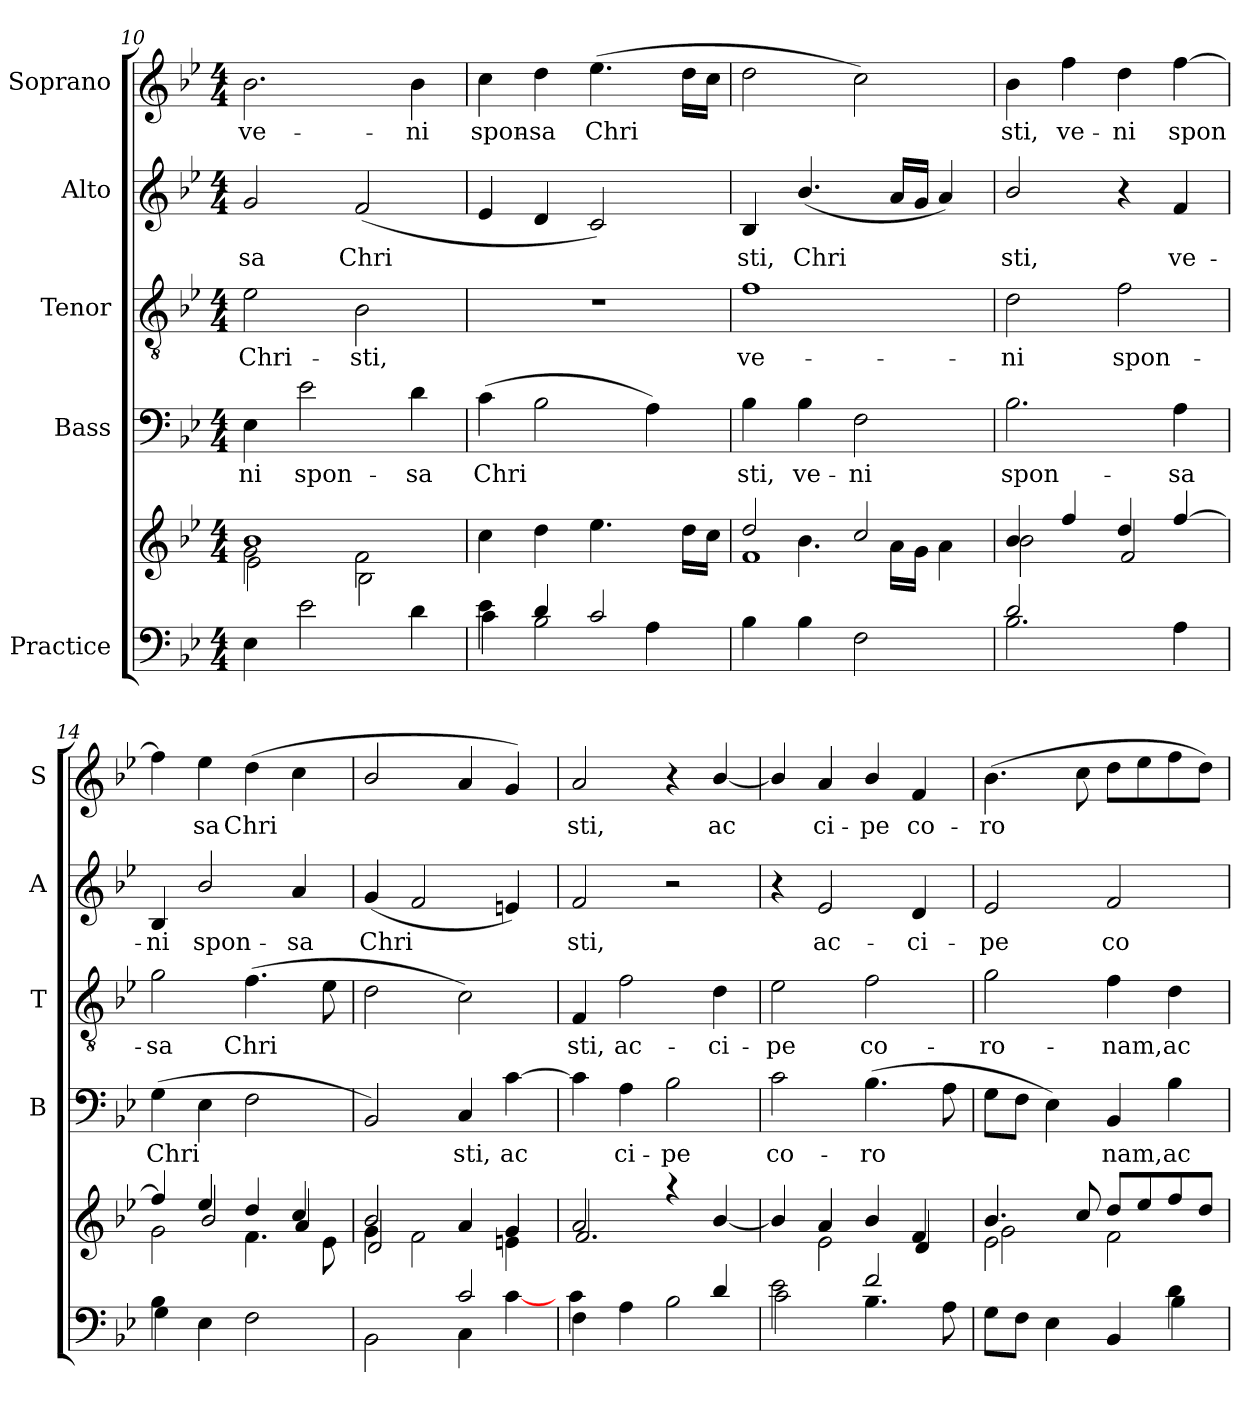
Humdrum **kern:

**kern	**kern	**kern	**text	**kern	**text	**kern	**text	**kern	**text
*part5	*part5	*part4	*part4	*part3	*part3	*part2	*part2	*part1	*part1
*staff6	*staff5	*staff4	*staff4	*staff3	*staff3	*staff2	*staff2	*staff1	*staff1
*I"Practice	*	*I"Bass	*	*I"Tenor	*	*I"Alto	*	*I"Soprano	*
*	*	*I'B	*	*I'T	*	*I'A	*	*I'S	*
*clefF4	*clefG2	*clefF4	*	*clefGv2	*	*clefG2	*	*clefG2	*
*k[b-e-]	*k[b-e-]	*k[b-e-]	*	*k[b-e-]	*	*k[b-e-]	*	*k[b-e-]	*
*B-:	*B-:	*B-:	*	*B-:	*	*B-:	*	*B-:	*
*M4/4	*M4/4	*M4/4	*	*M4/4	*	*M4/4	*	*M4/4	*
=10	=10	=10	=10	=10	=10	=10	=10	=10	=10
*	*^	*	*	*	*	*	*	*	*
*	*	*^	*	*	*	*	*	*	*	*
!	!	!	!	!	!LO:LY:b	!	!LO:LY:b	!	!LO:LY:b	!	!LO:LY:b
4E-\	1b-	2g\	2e-\	4E-\	-ni	2e-\	Chri-	2g/	-sa	2.b-\	ve-
!	!	!	!	!	!LO:LY:b	!	!	!	!	!	!
2e-\	.	.	.	2e-\	spon-	.	.	.	.	.	.
!	!	!	!	!	!	!	!LO:LY:b	!	!LO:LY:b	!	!
.	.	2f\	2B-\	.	.	2B-\	-sti,	(<2f/	Chri­	.	.
!	!	!	!	!	!LO:LY:b	!	!	!	!	!	!LO:LY:b
4d\	.	.	.	4d\	-sa	.	.	.	.	4b-\	-ni
*	*v	*v	*v	*	*	*	*	*	*	*	*
=11	=11	=11	=11	=11	=11	=11	=11	=11	=11
*^	*	*	*	*	*	*	*	*	*
*	*^	*	*	*	*	*	*	*	*	*
!	!	!	!	!	!LO:LY:b	!	!	!	!	!	!LO:LY:b
4e-\	1ryy	4c\	4cc\	(>4c\	Chri­	1r	.	4e-/	.	4cc\	spon-
!	!	!	!	!	!	!	!	!	!	!	!LO:LY:b
4d/	.	2B-\	4dd\	2B-\	.	.	.	4d/	.	4dd\	-sa
!	!	!	!	!	!	!	!	!	!	!	!LO:LY:b
2c/	.	.	4.ee-\	.	.	.	.	2c/)	.	(>4.ee-\	Chri­
.	.	4A\	.	4A\)	.	.	.	.	.	.	.
.	.	.	16dd\LL	.	.	.	.	.	.	16dd\LL	.
.	.	.	16cc\JJ	.	.	.	.	.	.	16cc\JJ	.
*v	*v	*v	*	*	*	*	*	*	*	*	*
=12	=12	=12	=12	=12	=12	=12	=12	=12	=12
*	*^	*	*	*	*	*	*	*	*
*	*	*^	*	*	*	*	*	*	*	*
!	!	!	!	!	!LO:LY:b	!	!LO:LY:b	!	!LO:LY:b	!	!
4B-\	2dd/	4ryy	1f	4B-\	sti,	1f	ve-	4B-/	sti,	2dd\	.
!	!	!	!	!	!LO:LY:b	!	!	!	!LO:LY:b	!	!
4B-\	.	4.b-\	.	4B-\	ve-	.	.	(<4.b-/	Chri­	.	.
!	!	!	!	!	!LO:LY:b	!	!	!	!	!	!
2F\	2cc/	.	.	2F\	-ni	.	.	.	.	2cc\)	.
.	.	16a\LL	.	.	.	.	.	16a/LL	.	.	.
.	.	16g\JJ	.	.	.	.	.	16g/JJ	.	.	.
.	.	4a\	.	.	.	.	.	4a/)	.	.	.
!!LO:LB:g=z
=13	=13	=13	=13	=13	=13	=13	=13	=13	=13	=13	=13
*^	*	*	*	*	*	*	*	*	*	*	*
!	!	!	!	!	!	!LO:LY:b	!	!LO:LY:b	!	!LO:LY:b	!	!LO:LY:b
2d/	2.B-\	4b-/	2b-\	2ryy	2.B-\	spon-	2d\	-ni	2b-/	sti,	4b-\	sti,
!	!	!	!	!	!	!	!	!	!	!	!	!LO:LY:b
.	.	4ff/	.	.	.	.	.	.	.	.	4ff\	ve-
!	!	!	!	!	!	!	!	!LO:LY:b	!	!	!	!LO:LY:b
2ryy	.	4dd/	2ryy	2f/	.	.	2f\	spon-	4r	.	4dd\	-ni
!	!	!	!	!	!	!LO:LY:b	!	!	!	!LO:LY:b	!	!LO:LY:b
.	4A\	[>4ff/	.	.	4A\	-sa	.	.	4f/	ve-	[4ff\	spon­
=14	=14	=14	=14	=14	=14	=14	=14	=14	=14	=14	=14	=14
!	!	!	!	!	!	!LO:LY:b	!	!LO:LY:b	!	!LO:LY:b	!	!
4B-\	4G\	4ff/]	2g\	4ryy	(>4G\	Chri­	2g\	-sa	4B-/	-ni	4ff\]	.
!	!	!	!	!	!	!	!	!	!	!LO:LY:b	!	!LO:LY:b
2.ryy	4E-\	4ee-/	.	2b-/	4E-\	.	.	.	2b-/	spon-	4ee-\	sa
!	!	!	!	!	!	!	!	!LO:LY:b	!	!	!	!LO:LY:b
.	2F\	4dd/	4.f\	.	2F\	.	(>4.f\	Chri­	.	.	(<4dd\	Chri­
!	!	!	!	!	!	!	!	!	!	!LO:LY:b	!	!
.	.	4cc/	.	4a/	.	.	.	.	4a/	-sa	4cc\	.
.	.	.	8e-\	.	.	.	8e-\	.	.	.	.	.
=15	=15	=15	=15	=15	=15	=15	=15	=15	=15	=15	=15	=15
!	!	!	!	!	!	!	!	!	!	!LO:LY:b	!	!
2ryy	2BB-\	2b-/	4g\	2d/	2BB-/)	.	2d\	.	(<4g/	Chri­	2b-/	.
.	.	.	2f\	.	.	.	.	.	2f/	.	.	.
!	!	!	!	!	!	!LO:LY:b	!	!	!	!	!	!
2c/	4C\	4a/	.	2ryy	4C/	sti,	2c\)	.	.	.	4a/	.
!	!	!	!	!	!	!LO:LY:b	!	!	!	!	!	!
.	[4c\	4g/	4en\	.	[4c\	ac­	.	.	4en/)	.	4g/)	.
*	*	*	*v	*v	*	*	*	*	*	*	*	*
=16	=16	=16	=16	=16	=16	=16	=16	=16	=16	=16	=16
!	!	!	!	!	!	!	!LO:LY:b	!	!LO:LY:b	!	!LO:LY:b
4F\	4c\	2a/	2.f/	4c\]	.	4F/	sti,	2f/	sti,	2a/	sti,
!	!	!	!	!	!LO:LY:b	!	!LO:LY:b	!	!	!	!
2ryy	4A\	.	.	4A\	ci-	2f\	ac-	.	.	.	.
!	!	!	!	!	!LO:LY:b	!	!	!	!	!	!
.	2B-\	4raa	.	2B-\	-pe	.	.	2r	.	4r	.
!	!	!	!	!	!	!	!LO:LY:b	!	!	!	!LO:LY:b
4d/	.	[>4b-/	4ryy	.	.	4d\	-ci-	.	.	[4b-/	ac­
=17	=17	=17	=17	=17	=17	=17	=17	=17	=17	=17	=17
!	!	!	!	!	!LO:LY:b	!	!LO:LY:b	!	!	!	!
2e-\	2c\	4b-/]	4ryy	2c\	co-	2e-\	-pe	4r	.	4b-/]	.
!	!	!	!	!	!	!	!	!	!LO:LY:b	!	!LO:LY:b
.	.	4a/	2e-\	.	.	.	.	2e-/	ac-	4a/	ci-
!	!	!	!	!	!LO:LY:b	!	!LO:LY:b	!	!	!	!LO:LY:b
2f/	4.B-\	4b-/	.	(>4.B-\	-ro­	2f\	co-	.	.	4b-/	-pe
!	!	!	!	!	!	!	!	!	!LO:LY:b	!	!LO:LY:b
.	.	4f/	4d/	.	.	.	.	4d/	-ci-	4f/	co-
.	8A\	.	.	8A\	.	.	.	.	.	.	.
=18	=18	=18	=18	=18	=18	=18	=18	=18	=18	=18	=18
*	*	*	*^	*	*	*	*	*	*	*	*
!	!	!	!	!	!	!	!	!LO:LY:b	!	!LO:LY:b	!	!LO:LY:b
2.ryy	8G\L	4.b-/	2e-\	2g\	8G\L	.	2g\	-ro-	2e-/	-pe	(>4.b-\	-ro­
.	8F\J	.	.	.	8F\J	.	.	.	.	.	.	.
.	4E-\	.	.	.	4E-\)	.	.	.	.	.	.	.
.	.	8cc/	.	.	.	.	.	.	.	.	8cc\	.
!	!	!	!	!	!	!LO:LY:b	!	!LO:LY:b	!	!LO:LY:b	!	!
.	4BB-/	8dd/L	2f\	4ryy	4BB-/	nam,	4f\	-nam,	2f/	co-	8dd\L	.
.	.	8ee-/	.	.	.	.	.	.	.	.	8ee-\	.
!	!	!	!	!	!	!LO:LY:b	!	!LO:LY:b	!	!	!	!
4d\	4B-\	8ff/	.	4ryy	4B-\	ac-	4d\	ac-	.	.	8ff\	.
.	.	8dd/J	.	.	.	.	.	.	.	.	8dd\J)	.
*v	*v	*	*	*	*	*	*	*	*	*	*	*
*	*v	*v	*v	*	*	*	*	*	*	*	*
=	=	=	=	=	=	=	=	=	=
*-	*-	*-	*-	*-	*-	*-	*-	*-	*-
